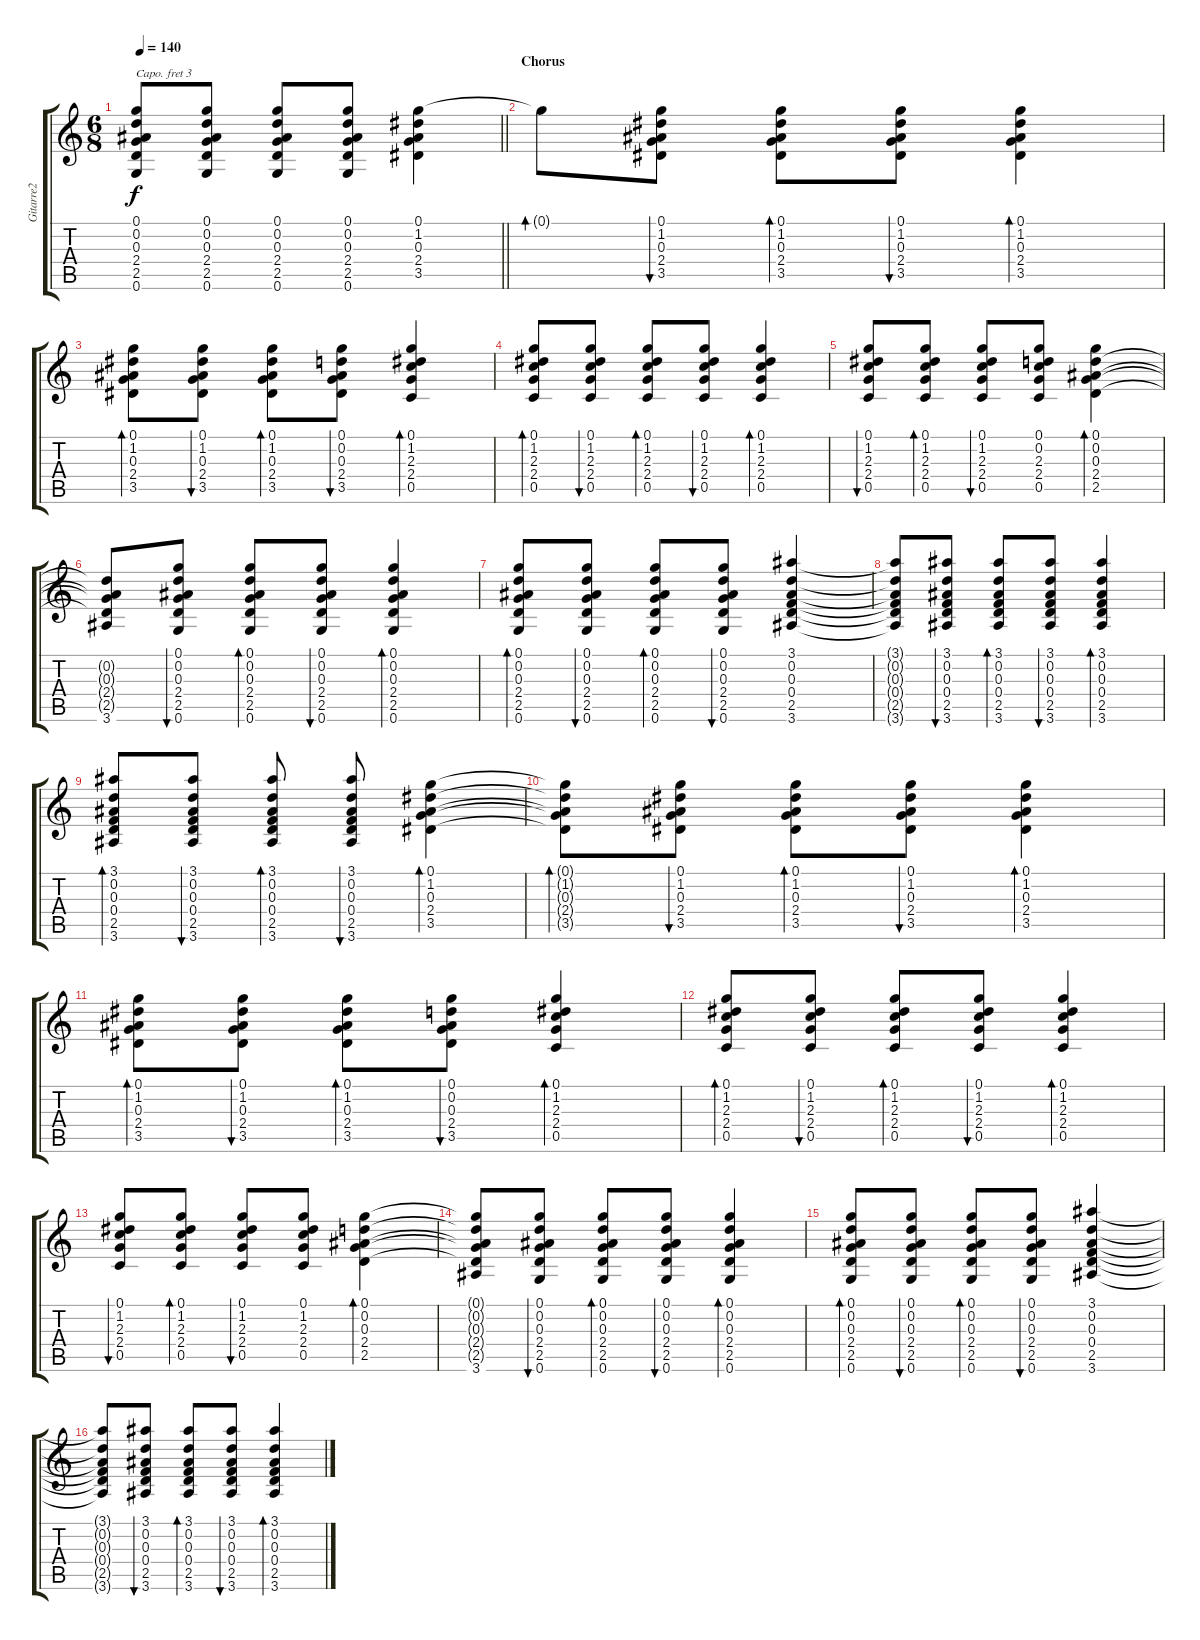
\track ("Gitarre2" "Gitarre2") {instrument acousticguitarsteel}
\staff {score tabs}
\capo 3
\tuning (E4 B3 G3 D3 A2 E2) {hide}
\ts (6 8)
\tempo 140
\clef g2
\barLineRight lightlight
\ks c
(0.1 0.2 0.3 2.4 2.5 0.6).8{dy f} (0.1 0.2 0.3 2.4 2.5 0.6).8{beam split} (0.1 0.2 0.3 2.4 2.5 0.6).8{beam merge} (0.1 0.2 0.3 2.4 2.5 0.6).8 (0.1 1.2 0.3 2.4 3.5).4 |
\section ("" "Chorus")
0.1{t}.8{bd 240} (0.1 1.2 0.3 2.4 3.5).8{bu 120 beam split} (0.1 1.2 0.3 2.4 3.5).8{bd 120 beam merge} (0.1 1.2 0.3 2.4 3.5).8{bu 120} (0.1 1.2 0.3 2.4 3.5).4{bd 120} |
(0.1 1.2 0.3 2.4 3.5).8{bd 120} (0.1 1.2 0.3 2.4 3.5).8{bu 120 beam split} (0.1 1.2 0.3 2.4 3.5).8{bd 120 beam merge} (0.1 0.2 0.3 2.4 3.5).8{bu 120} (0.1 1.2 2.3 2.4 0.5).4{bd 120} |
(0.1 1.2 2.3 2.4 0.5).8{bd 120} (0.1 1.2 2.3 2.4 0.5).8{bu 120 beam split} (0.1 1.2 2.3 2.4 0.5).8{bd 120 beam merge} (0.1 1.2 2.3 2.4 0.5).8{bu 120} (0.1 1.2 2.3 2.4 0.5).4{bd 120} |
(0.1 1.2 2.3 2.4 0.5).8{bu 120} (0.1 1.2 2.3 2.4 0.5).8{bd 120 beam split} (0.1 1.2 2.3 2.4 0.5).8{bu 120 beam merge} (0.1 0.2 2.3 2.4 0.5).8 (0.1 0.2 0.3 2.4 2.5).4{bd 120} |
(0.2{t} 0.3{t} 2.4{t} 2.5{t} 3.6).8 (0.1 0.2 0.3 2.4 2.5 0.6).8{bu 120 beam split} (0.1 0.2 0.3 2.4 2.5 0.6).8{bd 120 beam merge} (0.1 0.2 0.3 2.4 2.5 0.6).8{bu 120} (0.1 0.2 0.3 2.4 2.5 0.6).4{bd 120} |
(0.1 0.2 0.3 2.4 2.5 0.6).8{bd 120} (0.1 0.2 0.3 2.4 2.5 0.6).8{bu 120 beam split} (0.1 0.2 0.3 2.4 2.5 0.6).8{bd 120 beam merge} (0.1 0.2 0.3 2.4 2.5 0.6).8{bu 120} (3.1 0.2 0.3 0.4 2.5 3.6).4 |
(3.1{t} 0.2{t} 0.3{t} 0.4{t} 2.5{t} 3.6{t}).8 (3.1 0.2 0.3 0.4 2.5 3.6).8{bu 120 beam split} (3.1 0.2 0.3 0.4 2.5 3.6).8{bd 120 beam merge} (3.1 0.2 0.3 0.4 2.5 3.6).8{bu 120} (3.1 0.2 0.3 0.4 2.5 3.6).4{bd 120} |
(3.1 0.2 0.3 0.4 2.5 3.6).8{bd 120} (3.1 0.2 0.3 0.4 2.5 3.6).8{bu 120 beam split} (3.1 0.2 0.3 0.4 2.5 3.6).8{bd 120} (3.1 0.2 0.3 0.4 2.5 3.6).8{bu 120} (0.1 1.2 0.3 2.4 3.5).4{bd 120} |
(0.1{t} 1.2{t} 0.3{t} 2.4{t} 3.5{t}).8{bd 240} (0.1 1.2 0.3 2.4 3.5).8{bu 120 beam split} (0.1 1.2 0.3 2.4 3.5).8{bd 120 beam merge} (0.1 1.2 0.3 2.4 3.5).8{bu 120} (0.1 1.2 0.3 2.4 3.5).4{bd 120} |
(0.1 1.2 0.3 2.4 3.5).8{bd 120} (0.1 1.2 0.3 2.4 3.5).8{bu 120 beam split} (0.1 1.2 0.3 2.4 3.5).8{bd 120 beam merge} (0.1 0.2 0.3 2.4 3.5).8{bu 120} (0.1 1.2 2.3 2.4 0.5).4{bd 120} |
(0.1 1.2 2.3 2.4 0.5).8{bd 120} (0.1 1.2 2.3 2.4 0.5).8{bu 120 beam split} (0.1 1.2 2.3 2.4 0.5).8{bd 120 beam merge} (0.1 1.2 2.3 2.4 0.5).8{bu 120} (0.1 1.2 2.3 2.4 0.5).4{bd 120} |
(0.1 1.2 2.3 2.4 0.5).8{bu 120} (0.1 1.2 2.3 2.4 0.5).8{bd 120 beam split} (0.1 1.2 2.3 2.4 0.5).8{bu 120 beam merge} (0.1 1.2 2.3 2.4 0.5).8 (0.1 0.2 0.3 2.4 2.5).4{bd 120} |
(0.1{t} 0.2{t} 0.3{t} 2.4{t} 2.5{t} 3.6).8 (0.1 0.2 0.3 2.4 2.5 0.6).8{bu 120 beam split} (0.1 0.2 0.3 2.4 2.5 0.6).8{bd 120 beam merge} (0.1 0.2 0.3 2.4 2.5 0.6).8{bu 120} (0.1 0.2 0.3 2.4 2.5 0.6).4{bd 120} |
(0.1 0.2 0.3 2.4 2.5 0.6).8{bd 120} (0.1 0.2 0.3 2.4 2.5 0.6).8{bu 120 beam split} (0.1 0.2 0.3 2.4 2.5 0.6).8{bd 120 beam merge} (0.1 0.2 0.3 2.4 2.5 0.6).8{bu 120} (3.1 0.2 0.3 0.4 2.5 3.6).4 |
(3.1{t} 0.2{t} 0.3{t} 0.4{t} 2.5{t} 3.6{t}).8 (3.1 0.2 0.3 0.4 2.5 3.6).8{bu 120 beam split} (3.1 0.2 0.3 0.4 2.5 3.6).8{bd 120 beam merge} (3.1 0.2 0.3 0.4 2.5 3.6).8{bu 120} (3.1 0.2 0.3 0.4 2.5 3.6).4{bd 120}
